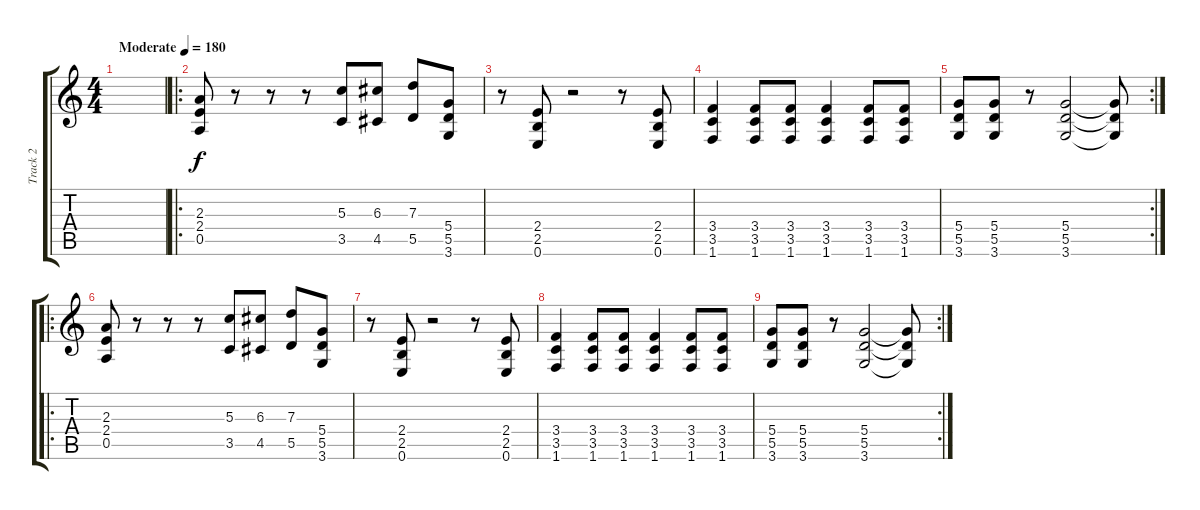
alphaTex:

\track ("Track 2" "Track 2") {instrument distortionguitar}
\staff {score tabs}
\tuning (E4 B3 G3 D3 A2 E2) {hide}
\ts (4 4)
\tempo (180 "Moderate")
\clef g2
\ks c
|
\ro
(2.3 2.4 0.5).8 r.8 r.8 r.8 (5.3 3.5).8 (6.3 4.5).8 (7.3 5.5).8 (5.4 5.5 3.6).8 |
r.8 (2.4 2.5 0.6).8 r.2 r.8 (2.4 2.5 0.6).8 |
(3.4 3.5 1.6).4 (3.4 3.5 1.6).8 (3.4 3.5 1.6).8 (3.4 3.5 1.6).4 (3.4 3.5 1.6).8 (3.4 3.5 1.6).8 |
\rc 2
(5.4 5.5 3.6).8 (5.4 5.5 3.6).8 r.8 (5.4 5.5 3.6).2 (5.4{t} 5.5{t} 3.6{t}).8 |
\ro
(2.3 2.4 0.5).8 r.8 r.8 r.8 (5.3 3.5).8 (6.3 4.5).8 (7.3 5.5).8 (5.4 5.5 3.6).8 |
r.8 (2.4 2.5 0.6).8 r.2 r.8 (2.4 2.5 0.6).8 |
(3.4 3.5 1.6).4 (3.4 3.5 1.6).8 (3.4 3.5 1.6).8 (3.4 3.5 1.6).4 (3.4 3.5 1.6).8 (3.4 3.5 1.6).8 |
\rc 2
(5.4 5.5 3.6).8 (5.4 5.5 3.6).8 r.8 (5.4 5.5 3.6).2 (5.4{t} 5.5{t} 3.6{t}).8
